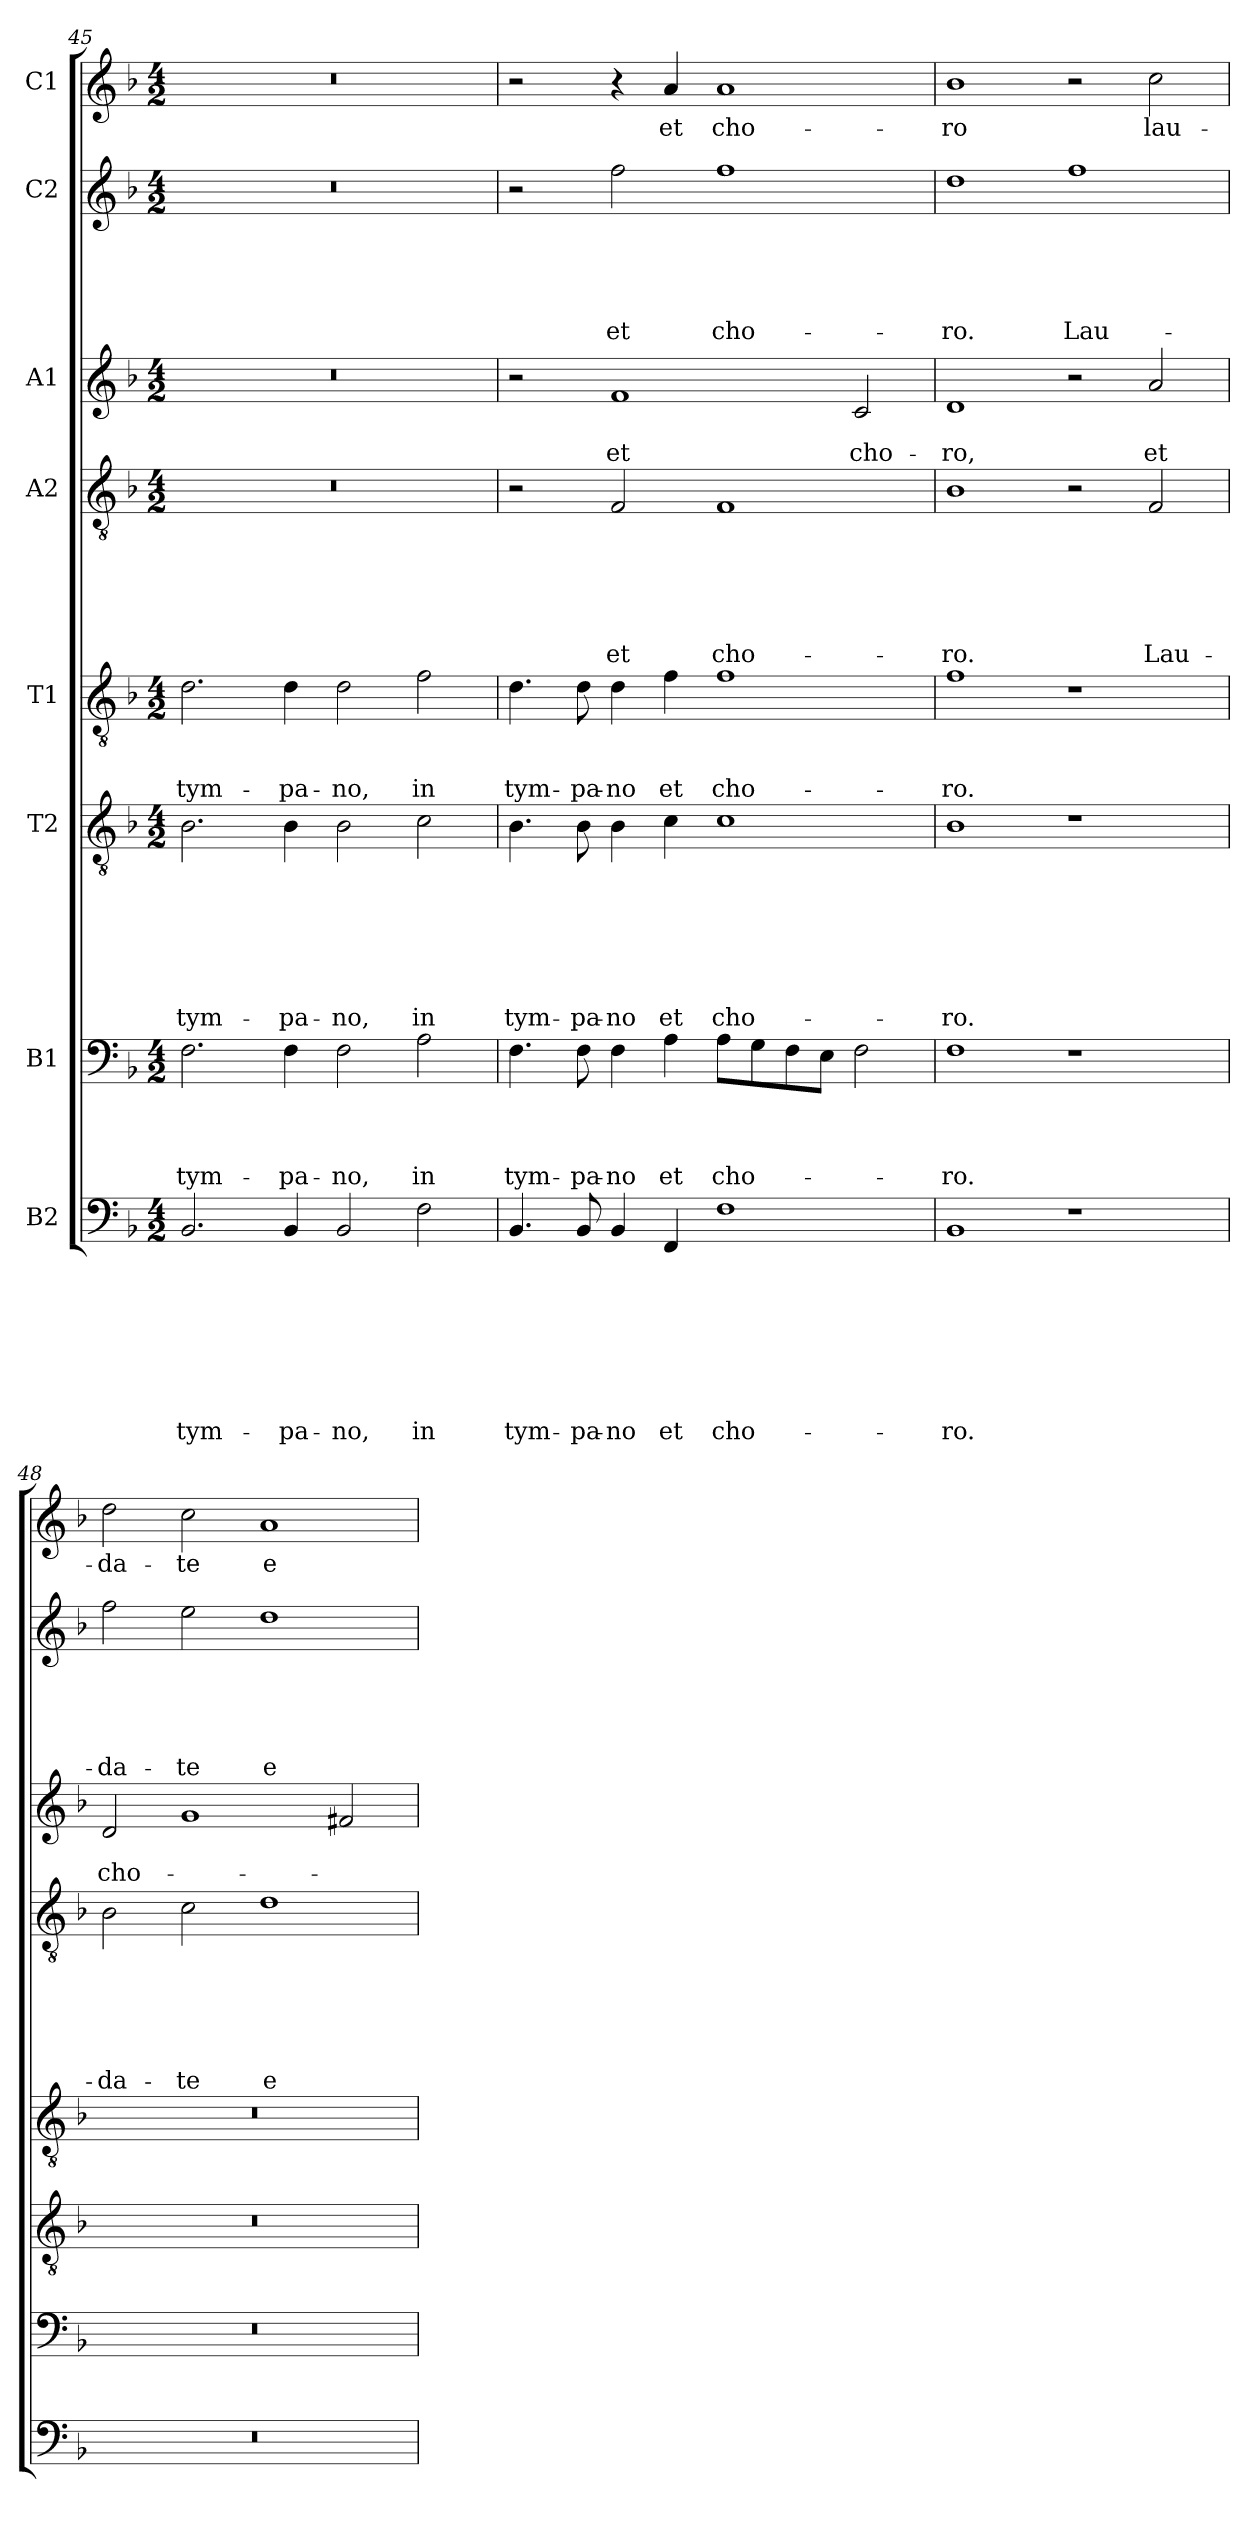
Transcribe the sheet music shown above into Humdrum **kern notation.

**kern	**text	**text	**text	**text	**text	**text	**text	**text	**kern	**text	**text	**text	**text	**kern	**text	**text	**text	**text	**text	**text	**text	**kern	**text	**text	**text	**kern	**text	**text	**text	**text	**text	**text	**kern	**text	**text	**kern	**text	**text	**text	**text	**text	**kern	**text
*part8	*part8	*part8	*part8	*part8	*part8	*part8	*part8	*part8	*part7	*part7	*part7	*part7	*part7	*part6	*part6	*part6	*part6	*part6	*part6	*part6	*part6	*part5	*part5	*part5	*part5	*part4	*part4	*part4	*part4	*part4	*part4	*part4	*part3	*part3	*part3	*part2	*part2	*part2	*part2	*part2	*part2	*part1	*part1
*staff8	*staff8	*staff8	*staff8	*staff8	*staff8	*staff8	*staff8	*staff8	*staff7	*staff7	*staff7	*staff7	*staff7	*staff6	*staff6	*staff6	*staff6	*staff6	*staff6	*staff6	*staff6	*staff5	*staff5	*staff5	*staff5	*staff4	*staff4	*staff4	*staff4	*staff4	*staff4	*staff4	*staff3	*staff3	*staff3	*staff2	*staff2	*staff2	*staff2	*staff2	*staff2	*staff1	*staff1
*I"B2	*	*	*	*	*	*	*	*	*I"B1	*	*	*	*	*I"T2	*	*	*	*	*	*	*	*I"T1	*	*	*	*I"A2	*	*	*	*	*	*	*I"A1	*	*	*I"C2	*	*	*	*	*	*I"C1	*
*clefF4	*	*	*	*	*	*	*	*	*clefF4	*	*	*	*	*clefGv2	*	*	*	*	*	*	*	*clefGv2	*	*	*	*clefGv2	*	*	*	*	*	*	*clefG2	*	*	*clefG2	*	*	*	*	*	*clefG2	*
*k[b-]	*	*	*	*	*	*	*	*	*k[b-]	*	*	*	*	*k[b-]	*	*	*	*	*	*	*	*k[b-]	*	*	*	*k[b-]	*	*	*	*	*	*	*k[b-]	*	*	*k[b-]	*	*	*	*	*	*k[b-]	*
*d:	*	*	*	*	*	*	*	*	*d:	*	*	*	*	*d:	*	*	*	*	*	*	*	*d:	*	*	*	*d:	*	*	*	*	*	*	*d:	*	*	*d:	*	*	*	*	*	*d:	*
*M4/2	*	*	*	*	*	*	*	*	*M4/2	*	*	*	*	*M4/2	*	*	*	*	*	*	*	*M4/2	*	*	*	*M4/2	*	*	*	*	*	*	*M4/2	*	*	*M4/2	*	*	*	*	*	*M4/2	*
=45	=45	=45	=45	=45	=45	=45	=45	=45	=45	=45	=45	=45	=45	=45	=45	=45	=45	=45	=45	=45	=45	=45	=45	=45	=45	=45	=45	=45	=45	=45	=45	=45	=45	=45	=45	=45	=45	=45	=45	=45	=45	=45	=45
!	!	!	!	!	!	!	!	!LO:LY:b	!	!	!	!	!LO:LY:b	!	!	!	!	!	!	!	!LO:LY:b	!	!	!	!LO:LY:b	!	!	!	!	!	!	!	!	!	!	!	!	!	!	!	!	!	!
2.BB-/	.	.	.	.	.	.	.	tym-	2.F\	.	.	.	tym-	2.B-\	.	.	.	.	.	.	tym-	2.d\	.	.	tym-	0r	.	.	.	.	.	.	0r	.	.	0r	.	.	.	.	.	0r	.
!	!	!	!	!	!	!	!	!LO:LY:b	!	!	!	!	!LO:LY:b	!	!	!	!	!	!	!	!LO:LY:b	!	!	!	!LO:LY:b	!	!	!	!	!	!	!	!	!	!	!	!	!	!	!	!	!	!
4BB-/	.	.	.	.	.	.	.	-pa-	4F\	.	.	.	-pa-	4B-\	.	.	.	.	.	.	-pa-	4d\	.	.	-pa-	.	.	.	.	.	.	.	.	.	.	.	.	.	.	.	.	.	.
!	!	!	!	!	!	!	!	!LO:LY:b	!	!	!	!	!LO:LY:b	!	!	!	!	!	!	!	!LO:LY:b	!	!	!	!LO:LY:b	!	!	!	!	!	!	!	!	!	!	!	!	!	!	!	!	!	!
2BB-/	.	.	.	.	.	.	.	-no,	2F\	.	.	.	-no,	2B-\	.	.	.	.	.	.	-no,	2d\	.	.	-no,	.	.	.	.	.	.	.	.	.	.	.	.	.	.	.	.	.	.
!	!	!	!	!	!	!	!	!LO:LY:b	!	!	!	!	!LO:LY:b	!	!	!	!	!	!	!	!LO:LY:b	!	!	!	!LO:LY:b	!	!	!	!	!	!	!	!	!	!	!	!	!	!	!	!	!	!
2F\	.	.	.	.	.	.	.	in	2A\	.	.	.	in	2c\	.	.	.	.	.	.	in	2f\	.	.	in	.	.	.	.	.	.	.	.	.	.	.	.	.	.	.	.	.	.
!!LO:LB:g=z
=46	=46	=46	=46	=46	=46	=46	=46	=46	=46	=46	=46	=46	=46	=46	=46	=46	=46	=46	=46	=46	=46	=46	=46	=46	=46	=46	=46	=46	=46	=46	=46	=46	=46	=46	=46	=46	=46	=46	=46	=46	=46	=46	=46
!	!	!	!	!	!	!	!	!LO:LY:b	!	!	!	!	!LO:LY:b	!	!	!	!	!	!	!	!LO:LY:b	!	!	!	!LO:LY:b	!	!	!	!	!	!	!	!	!	!	!	!	!	!	!	!	!	!
4.BB-/	.	.	.	.	.	.	.	tym-	4.F\	.	.	.	tym-	4.B-\	.	.	.	.	.	.	tym-	4.d\	.	.	tym-	2r	.	.	.	.	.	.	2r	.	.	2r	.	.	.	.	.	2r	.
!	!	!	!	!	!	!	!	!LO:LY:b	!	!	!	!	!LO:LY:b	!	!	!	!	!	!	!	!LO:LY:b	!	!	!	!LO:LY:b	!	!	!	!	!	!	!	!	!	!	!	!	!	!	!	!	!	!
8BB-/	.	.	.	.	.	.	.	-pa-	8F\	.	.	.	-pa-	8B-\	.	.	.	.	.	.	-pa-	8d\	.	.	-pa-	.	.	.	.	.	.	.	.	.	.	.	.	.	.	.	.	.	.
!	!	!	!	!	!	!	!	!LO:LY:b	!	!	!	!	!LO:LY:b	!	!	!	!	!	!	!	!LO:LY:b	!	!	!	!LO:LY:b	!	!	!	!	!	!	!LO:LY:b	!	!	!LO:LY:b	!	!	!	!	!	!LO:LY:b	!	!
4BB-/	.	.	.	.	.	.	.	-no	4F\	.	.	.	-no	4B-\	.	.	.	.	.	.	-no	4d\	.	.	-no	2F/	.	.	.	.	.	et	1f	.	et	2ff\	.	.	.	.	et	4r	.
!	!	!	!	!	!	!	!	!LO:LY:b	!	!	!	!	!LO:LY:b	!	!	!	!	!	!	!	!LO:LY:b	!	!	!	!LO:LY:b	!	!	!	!	!	!	!	!	!	!	!	!	!	!	!	!	!	!LO:LY:b
4FF/	.	.	.	.	.	.	.	et	4A\	.	.	.	et	4c\	.	.	.	.	.	.	et	4f\	.	.	et	.	.	.	.	.	.	.	.	.	.	.	.	.	.	.	.	4a/	et
!	!	!	!	!	!	!	!	!LO:LY:b	!	!	!	!	!LO:LY:b	!	!	!	!	!	!	!	!LO:LY:b	!	!	!	!LO:LY:b	!	!	!	!	!	!	!LO:LY:b	!	!	!	!	!	!	!	!	!LO:LY:b	!	!LO:LY:b
1F	.	.	.	.	.	.	.	cho-	8A\L	.	.	.	cho-	1c	.	.	.	.	.	.	cho-	1f	.	.	cho-	1F	.	.	.	.	.	cho-	.	.	.	1ff	.	.	.	.	cho-	1a	cho-
.	.	.	.	.	.	.	.	.	8G\	.	.	.	.	.	.	.	.	.	.	.	.	.	.	.	.	.	.	.	.	.	.	.	.	.	.	.	.	.	.	.	.	.	.
.	.	.	.	.	.	.	.	.	8F\	.	.	.	.	.	.	.	.	.	.	.	.	.	.	.	.	.	.	.	.	.	.	.	.	.	.	.	.	.	.	.	.	.	.
.	.	.	.	.	.	.	.	.	8E\J	.	.	.	.	.	.	.	.	.	.	.	.	.	.	.	.	.	.	.	.	.	.	.	.	.	.	.	.	.	.	.	.	.	.
!	!	!	!	!	!	!	!	!	!	!	!	!	!	!	!	!	!	!	!	!	!	!	!	!	!	!	!	!	!	!	!	!	!	!	!LO:LY:b	!	!	!	!	!	!	!	!
.	.	.	.	.	.	.	.	.	2F\	.	.	.	.	.	.	.	.	.	.	.	.	.	.	.	.	.	.	.	.	.	.	.	2c/	.	cho-	.	.	.	.	.	.	.	.
=47	=47	=47	=47	=47	=47	=47	=47	=47	=47	=47	=47	=47	=47	=47	=47	=47	=47	=47	=47	=47	=47	=47	=47	=47	=47	=47	=47	=47	=47	=47	=47	=47	=47	=47	=47	=47	=47	=47	=47	=47	=47	=47	=47
!	!	!	!	!	!	!	!	!LO:LY:b	!	!	!	!	!LO:LY:b	!	!	!	!	!	!	!	!LO:LY:b	!	!	!	!LO:LY:b	!	!	!	!	!	!	!LO:LY:b	!	!	!LO:LY:b	!	!	!	!	!	!LO:LY:b	!	!LO:LY:b
1BB-	.	.	.	.	.	.	.	-ro.	1F	.	.	.	-ro.	1B-	.	.	.	.	.	.	-ro.	1f	.	.	-ro.	1B-	.	.	.	.	.	-ro.	1d	.	-ro,	1dd	.	.	.	.	-ro.	1b-	-ro
!	!	!	!	!	!	!	!	!	!	!	!	!	!	!	!	!	!	!	!	!	!	!	!	!	!	!	!	!	!	!	!	!	!	!	!	!	!	!	!	!	!LO:LY:b	!	!
1r	.	.	.	.	.	.	.	.	1r	.	.	.	.	1r	.	.	.	.	.	.	.	1r	.	.	.	2r	.	.	.	.	.	.	2r	.	.	1ff	.	.	.	.	Lau-	2r	.
!	!	!	!	!	!	!	!	!	!	!	!	!	!	!	!	!	!	!	!	!	!	!	!	!	!	!	!	!	!	!	!	!LO:LY:b	!	!	!LO:LY:b	!	!	!	!	!	!	!	!LO:LY:b
.	.	.	.	.	.	.	.	.	.	.	.	.	.	.	.	.	.	.	.	.	.	.	.	.	.	2F/	.	.	.	.	.	Lau-	2a/	.	et	.	.	.	.	.	.	2cc\	lau-
=48	=48	=48	=48	=48	=48	=48	=48	=48	=48	=48	=48	=48	=48	=48	=48	=48	=48	=48	=48	=48	=48	=48	=48	=48	=48	=48	=48	=48	=48	=48	=48	=48	=48	=48	=48	=48	=48	=48	=48	=48	=48	=48	=48
!	!	!	!	!	!	!	!	!	!	!	!	!	!	!	!	!	!	!	!	!	!	!	!	!	!	!	!	!	!	!	!	!LO:LY:b	!	!	!LO:LY:b	!	!	!	!	!	!LO:LY:b	!	!LO:LY:b
0r	.	.	.	.	.	.	.	.	0r	.	.	.	.	0r	.	.	.	.	.	.	.	0r	.	.	.	2B-\	.	.	.	.	.	-da-	2d/	.	cho-	2ff\	.	.	.	.	-da-	2dd\	-da-
!	!	!	!	!	!	!	!	!	!	!	!	!	!	!	!	!	!	!	!	!	!	!	!	!	!	!	!	!	!	!	!	!LO:LY:b	!	!	!	!	!	!	!	!	!LO:LY:b	!	!LO:LY:b
.	.	.	.	.	.	.	.	.	.	.	.	.	.	.	.	.	.	.	.	.	.	.	.	.	.	2c\	.	.	.	.	.	-te	1g	.	.	2ee\	.	.	.	.	-te	2cc\	-te
!	!	!	!	!	!	!	!	!	!	!	!	!	!	!	!	!	!	!	!	!	!	!	!	!	!	!	!	!	!	!	!	!LO:LY:b	!	!	!	!	!	!	!	!	!LO:LY:b	!	!LO:LY:b
.	.	.	.	.	.	.	.	.	.	.	.	.	.	.	.	.	.	.	.	.	.	.	.	.	.	1d	.	.	.	.	.	e-	.	.	.	1dd	.	.	.	.	e-	1a	e-
.	.	.	.	.	.	.	.	.	.	.	.	.	.	.	.	.	.	.	.	.	.	.	.	.	.	.	.	.	.	.	.	.	2f#X/	.	.	.	.	.	.	.	.	.	.
=	=	=	=	=	=	=	=	=	=	=	=	=	=	=	=	=	=	=	=	=	=	=	=	=	=	=	=	=	=	=	=	=	=	=	=	=	=	=	=	=	=	=	=
*-	*-	*-	*-	*-	*-	*-	*-	*-	*-	*-	*-	*-	*-	*-	*-	*-	*-	*-	*-	*-	*-	*-	*-	*-	*-	*-	*-	*-	*-	*-	*-	*-	*-	*-	*-	*-	*-	*-	*-	*-	*-	*-	*-
